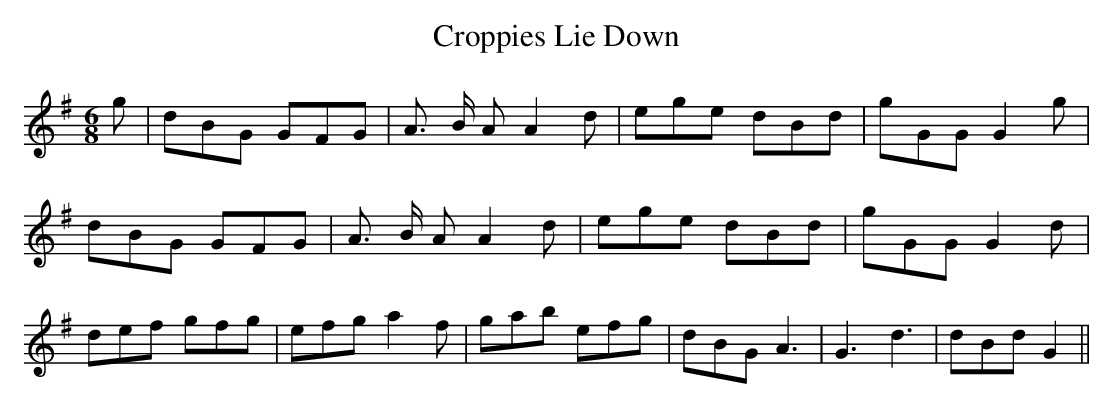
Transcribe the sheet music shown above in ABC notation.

X:1
T:Croppies Lie Down
M:6/8
L:1/8
K:G
 g| dBG GFG| A3/2 B/2 A A2 d| ege dBd| gGG G2 g| dBG GFG| A3/2 B/2 A A2 d|\
 ege dBd| gGG G2 d| def gfg| efg a2 f| gab efg| dBG A3| G3 d3| dBd G2||\
